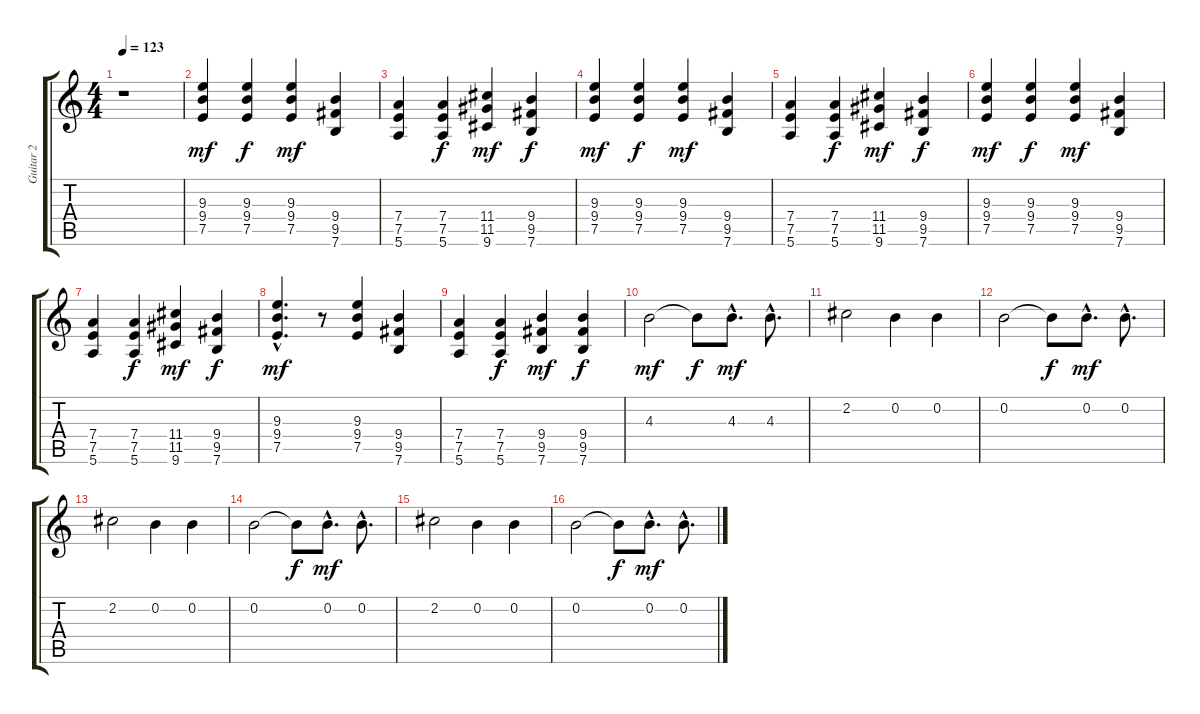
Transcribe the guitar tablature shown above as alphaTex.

\track ("Guitar 2" "Guitar 2") {instrument electricguitarclean}
\staff {score tabs}
\tuning (E4 B3 G3 D3 A2 E2) {hide}
\ts (4 4)
\tempo 123
\clef g2
\ks c
r.1{dy mf instrument electricguitarclean} |
(9.3 9.4 7.5).4 (9.3 9.4 7.5).4{dy f} (9.3 9.4 7.5).4{dy mf} (9.4 9.5 7.6).4 |
(7.4 7.5 5.6).4 (7.4 7.5 5.6).4{dy f} (11.4 11.5 9.6).4{dy mf} (9.4 9.5 7.6).4{dy f} |
(9.3 9.4 7.5).4{dy mf} (9.3 9.4 7.5).4{dy f} (9.3 9.4 7.5).4{dy mf} (9.4 9.5 7.6).4 |
(7.4 7.5 5.6).4 (7.4 7.5 5.6).4{dy f} (11.4 11.5 9.6).4{dy mf} (9.4 9.5 7.6).4{dy f} |
(9.3 9.4 7.5).4{dy mf} (9.3 9.4 7.5).4{dy f} (9.3 9.4 7.5).4{dy mf} (9.4 9.5 7.6).4 |
(7.4 7.5 5.6).4 (7.4 7.5 5.6).4{dy f} (11.4 11.5 9.6).4{dy mf} (9.4 9.5 7.6).4{dy f} |
(9.3{hac} 9.4{hac} 7.5{hac}).4{d dy mf} r.8 (9.3 9.4 7.5).4 (9.4 9.5 7.6).4 |
(7.4 7.5 5.6).4 (7.4 7.5 5.6).4{dy f} (9.4 9.5 7.6).4{dy mf} (9.4 9.5 7.6).4{dy f} |
4.3.2{dy mf} 4.3{t}.8{dy f} 4.3{hac}.8{d dy mf} 4.3{hac}.8{d} |
2.2.2 0.2.4 0.2.4 |
0.2.2 0.2{t}.8{dy f} 0.2{hac}.8{d dy mf} 0.2{hac}.8{d} |
2.2.2 0.2.4 0.2.4 |
0.2.2 0.2{t}.8{dy f} 0.2{hac}.8{d dy mf} 0.2{hac}.8{d} |
2.2.2 0.2.4 0.2.4 |
0.2.2 0.2{t}.8{dy f} 0.2{hac}.8{d dy mf} 0.2{hac}.8{d}
